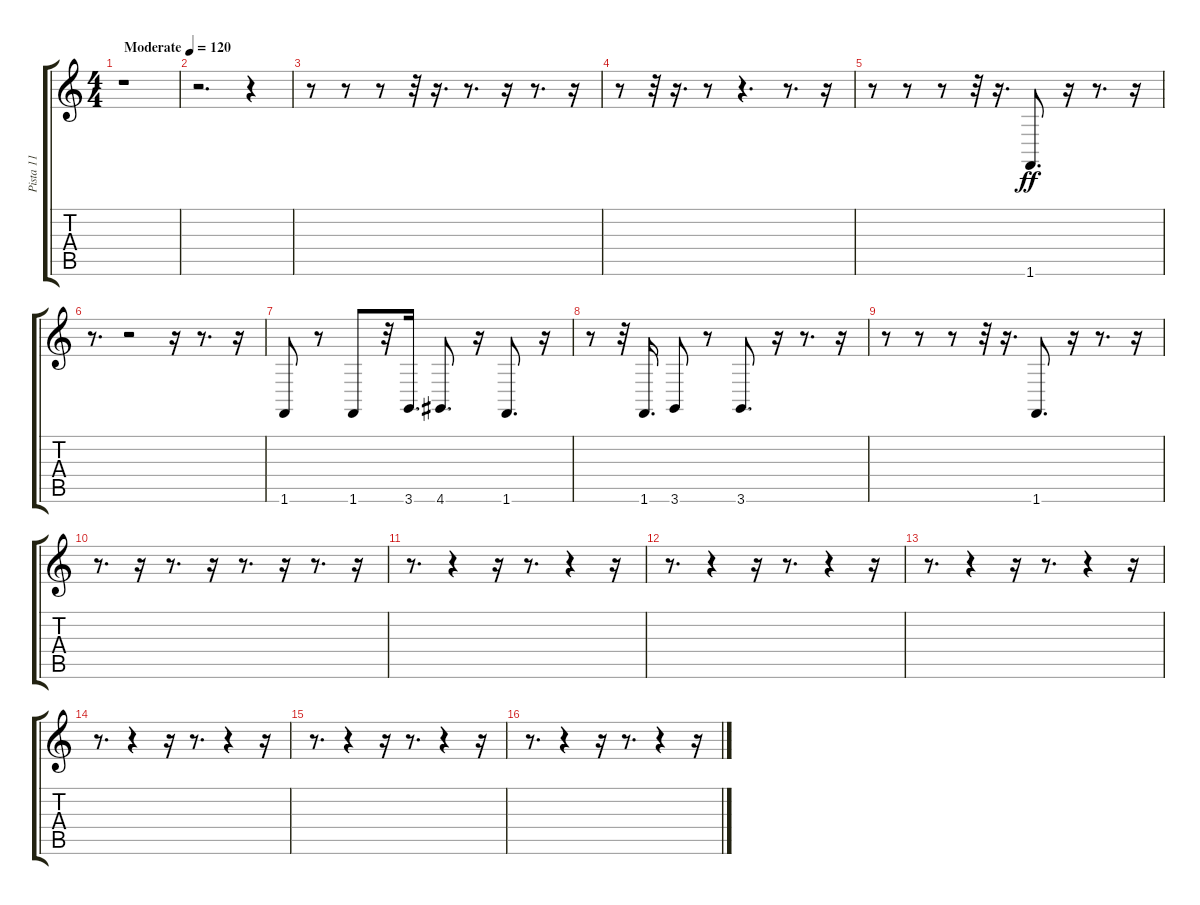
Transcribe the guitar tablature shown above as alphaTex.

\track ("Pista 11" "Pista 11") {instrument altosax}
\staff {score tabs}
\tuning (E4 B3 G3 D3 A2 E2) {hide}
\ts (4 4)
\tempo (120 "Moderate")
\clef g2
\ks c
r.1{dy ff instrument altosax} |
r.2{d} r.4 |
r.8 r.8 r.8 r.32 r.16{d} r.8{d} r.16 r.8{d} r.16 |
r.8 r.32 r.16{d} r.8 r.4{d} r.8{d} r.16 |
r.8 r.8 r.8 r.32 r.16{d} 1.6.8{d} r.16 r.8{d} r.16 |
r.8{d} r.2 r.16 r.8{d} r.16 |
1.6.8 r.8 1.6.8 r.32 3.6.16{d} 4.6.8{d} r.16 1.6.8{d} r.16 |
r.8 r.32 1.6.16{d} 3.6.8 r.8 3.6.8{d} r.16 r.8{d} r.16 |
r.8 r.8 r.8 r.32 r.16{d} 1.6.8{d} r.16 r.8{d} r.16 |
r.8{d} r.16 r.8{d} r.16 r.8{d} r.16 r.8{d} r.16 |
r.8{d} r.4 r.16 r.8{d} r.4 r.16 |
r.8{d} r.4 r.16 r.8{d} r.4 r.16 |
r.8{d} r.4 r.16 r.8{d} r.4 r.16 |
r.8{d} r.4 r.16 r.8{d} r.4 r.16 |
r.8{d} r.4 r.16 r.8{d} r.4 r.16 |
r.8{d} r.4 r.16 r.8{d} r.4 r.16
